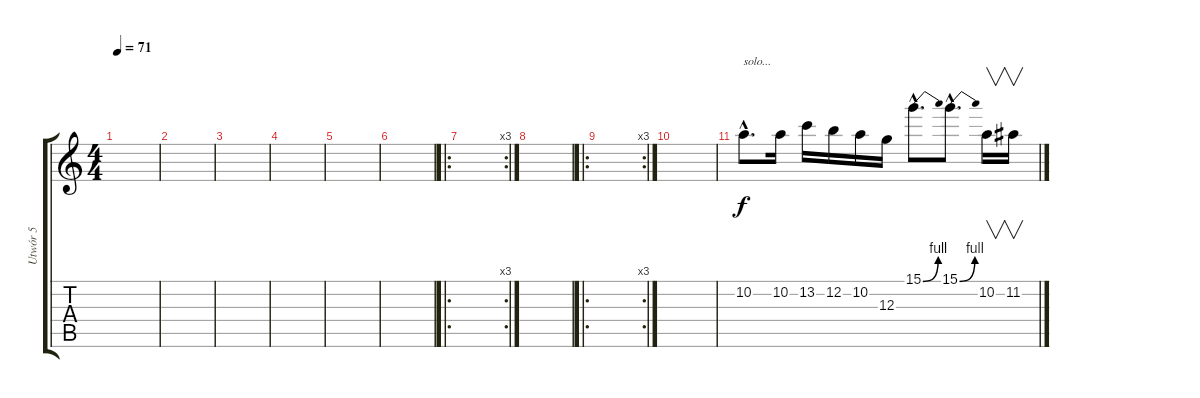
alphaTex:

\track ("Utwór 5" "Utwór 5") {instrument overdrivenguitar}
\staff {score tabs}
\tuning (E4 B3 G3 D3 A2 E2) {hide}
\ts (4 4)
\tempo 71
\clef g2
\ks c
|
|
|
|
|
|
\ro
\rc 3
|
|
\ro
\rc 3
|
|
10.2{hac}.8{d txt "solo..."} 10.2.16 13.2.16 12.2.16 10.2.16 12.3.16 15.1{be (bend 0 0 60 4) hac}.8{d} 15.1{be (bend 0 0 60 4) hac}.8{d} 10.2.16{v} 11.2.16{v}
